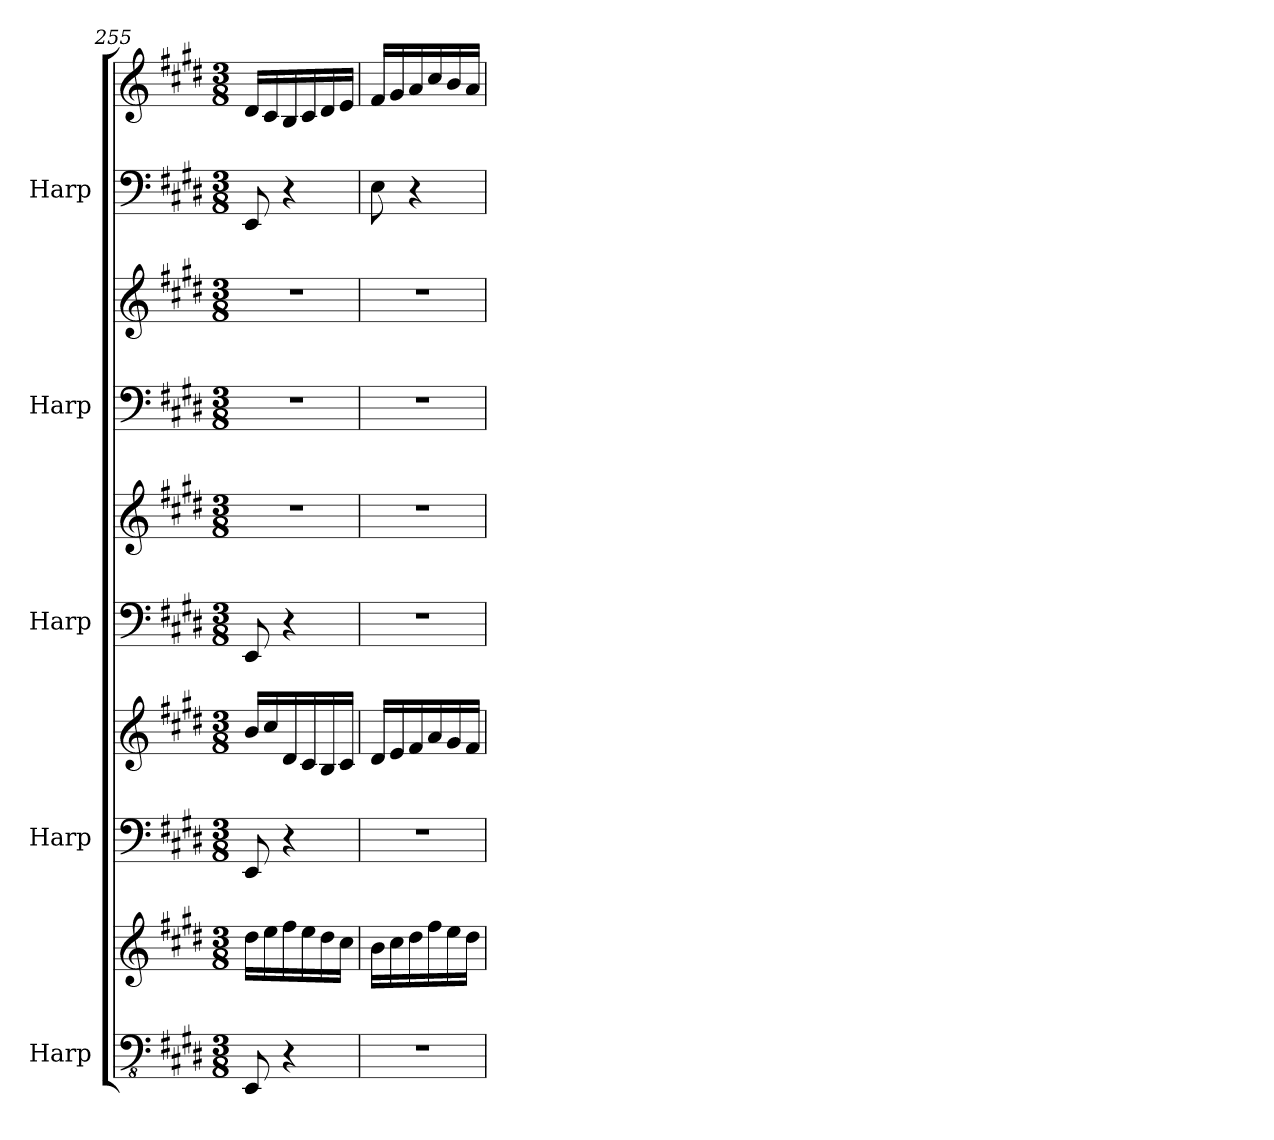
**kern	**kern	**kern	**kern	**kern	**kern	**kern	**kern	**kern	**kern
*part5	*part5	*part4	*part4	*part3	*part3	*part2	*part2	*part1	*part1
*staff10	*staff9	*staff8	*staff7	*staff6	*staff5	*staff4	*staff3	*staff2	*staff1
*I"Harp	*	*I"Harp	*	*I"Harp	*	*I"Harp	*	*I"Harp	*
*I'Hp	*	*I'Hp	*	*I'Hp	*	*I'Hp	*	*I'Hp	*
*clefFv4	*clefG2	*clefF4	*clefG2	*clefF4	*clefG2	*clefF4	*clefG2	*clefF4	*clefG2
*k[f#c#g#d#]	*k[f#c#g#d#]	*k[f#c#g#d#]	*k[f#c#g#d#]	*k[f#c#g#d#]	*k[f#c#g#d#]	*k[f#c#g#d#]	*k[f#c#g#d#]	*k[f#c#g#d#]	*k[f#c#g#d#]
*M3/8	*M3/8	*M3/8	*M3/8	*M3/8	*M3/8	*M3/8	*M3/8	*M3/8	*M3/8
=255	=255	=255	=255	=255	=255	=255	=255	=255	=255
8EEE/	16dd#\LL	8EE/	16b/LL	8EE/	4.r	4.r	4.r	8EE/	16d#/LL
.	16ee\	.	16cc#/	.	.	.	.	.	16c#/
4r	16ff#\	4r	16d#/	4r	.	.	.	4r	16B/
.	16ee\	.	16c#/	.	.	.	.	.	16c#/
.	16dd#\	.	16B/	.	.	.	.	.	16d#/
.	16cc#\JJ	.	16c#/JJ	.	.	.	.	.	16e/JJ
=256	=256	=256	=256	=256	=256	=256	=256	=256	=256
4.r	16b\LL	4.r	16d#/LL	4.r	4.r	4.r	4.r	8E\	16f#/LL
.	16cc#\	.	16e/	.	.	.	.	.	16g#/
.	16dd#\	.	16f#/	.	.	.	.	4r	16a/
.	16ff#\	.	16a/	.	.	.	.	.	16cc#/
.	16ee\	.	16g#/	.	.	.	.	.	16b/
.	16dd#\JJ	.	16f#/JJ	.	.	.	.	.	16a/JJ
=	=	=	=	=	=	=	=	=	=
*-	*-	*-	*-	*-	*-	*-	*-	*-	*-
